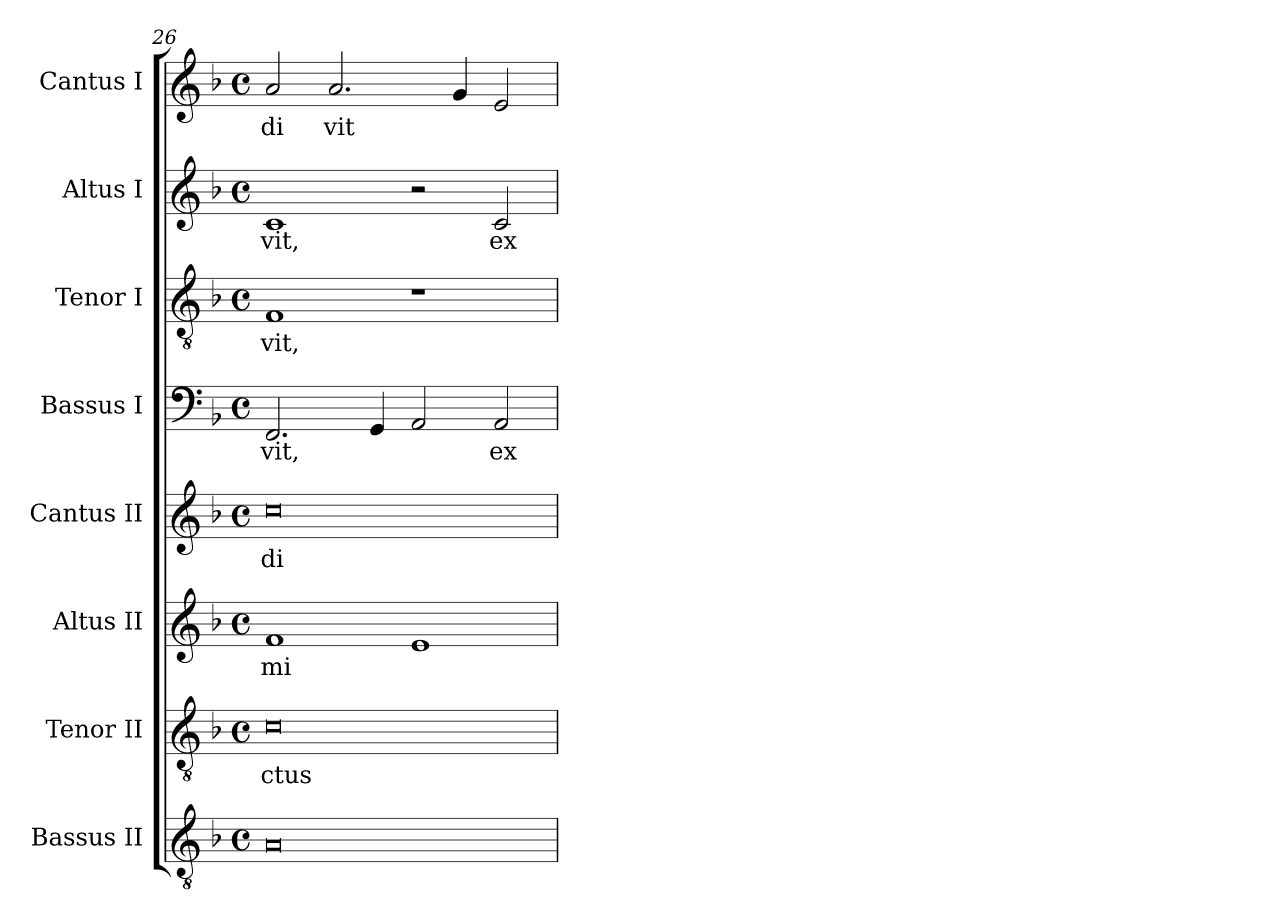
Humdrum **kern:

**kern	**kern	**text	**kern	**text	**kern	**text	**kern	**text	**kern	**text	**kern	**text	**kern	**text
*part8	*part7	*part7	*part6	*part6	*part5	*part5	*part4	*part4	*part3	*part3	*part2	*part2	*part1	*part1
*staff8	*staff7	*staff7	*staff6	*staff6	*staff5	*staff5	*staff4	*staff4	*staff3	*staff3	*staff2	*staff2	*staff1	*staff1
*I"Bassus II	*I"Tenor II	*	*I"Altus II	*	*I"Cantus II	*	*I"Bassus I	*	*I"Tenor I	*	*I"Altus I	*	*I"Cantus I	*
*clefGv2	*clefGv2	*	*clefG2	*	*clefG2	*	*clefF4	*	*clefGv2	*	*clefG2	*	*clefG2	*
*k[b-]	*k[b-]	*	*k[b-]	*	*k[b-]	*	*k[b-]	*	*k[b-]	*	*k[b-]	*	*k[b-]	*
*F:	*F:	*	*F:	*	*F:	*	*F:	*	*F:	*	*F:	*	*F:	*
*M4/4	*M4/4	*	*M4/4	*	*M4/4	*	*M4/4	*	*M4/4	*	*M4/4	*	*M4/4	*
*met(c)	*met(c)	*	*met(c)	*	*met(c)	*	*met(c)	*	*met(c)	*	*met(c)	*	*met(c)	*
=26	=26	=26	=26	=26	=26	=26	=26	=26	=26	=26	=26	=26	=26	=26
!	!	!LO:LY:b:cj	!	!LO:LY:b:cj	!	!LO:LY:b:cj	!	!LO:LY:b	!	!LO:LY:b:cj	!	!LO:LY:b:cj	!	!LO:LY:b:cj
0A	0c	-ctus	1f	mi	0cc	di	2.FF/	vit,	1F	-vit,	1c	-vit,	2a/	di
!	!	!	!	!	!	!	!	!	!	!	!	!	!	!LO:LY:b
.	.	.	.	.	.	.	.	.	.	.	.	.	2.a/	vit
.	.	.	.	.	.	.	4GG/	.	.	.	.	.	.	.
.	.	.	1e	.	.	.	2AA/	.	1r	.	2r	.	.	.
.	.	.	.	.	.	.	.	.	.	.	.	.	4g/	.
!	!	!	!	!	!	!	!	!LO:LY:b:cj	!	!	!	!LO:LY:b:cj	!	!
.	.	.	.	.	.	.	2AA/	ex	.	.	2c/	ex-	2e/	.
=	=	=	=	=	=	=	=	=	=	=	=	=	=	=
*-	*-	*-	*-	*-	*-	*-	*-	*-	*-	*-	*-	*-	*-	*-
